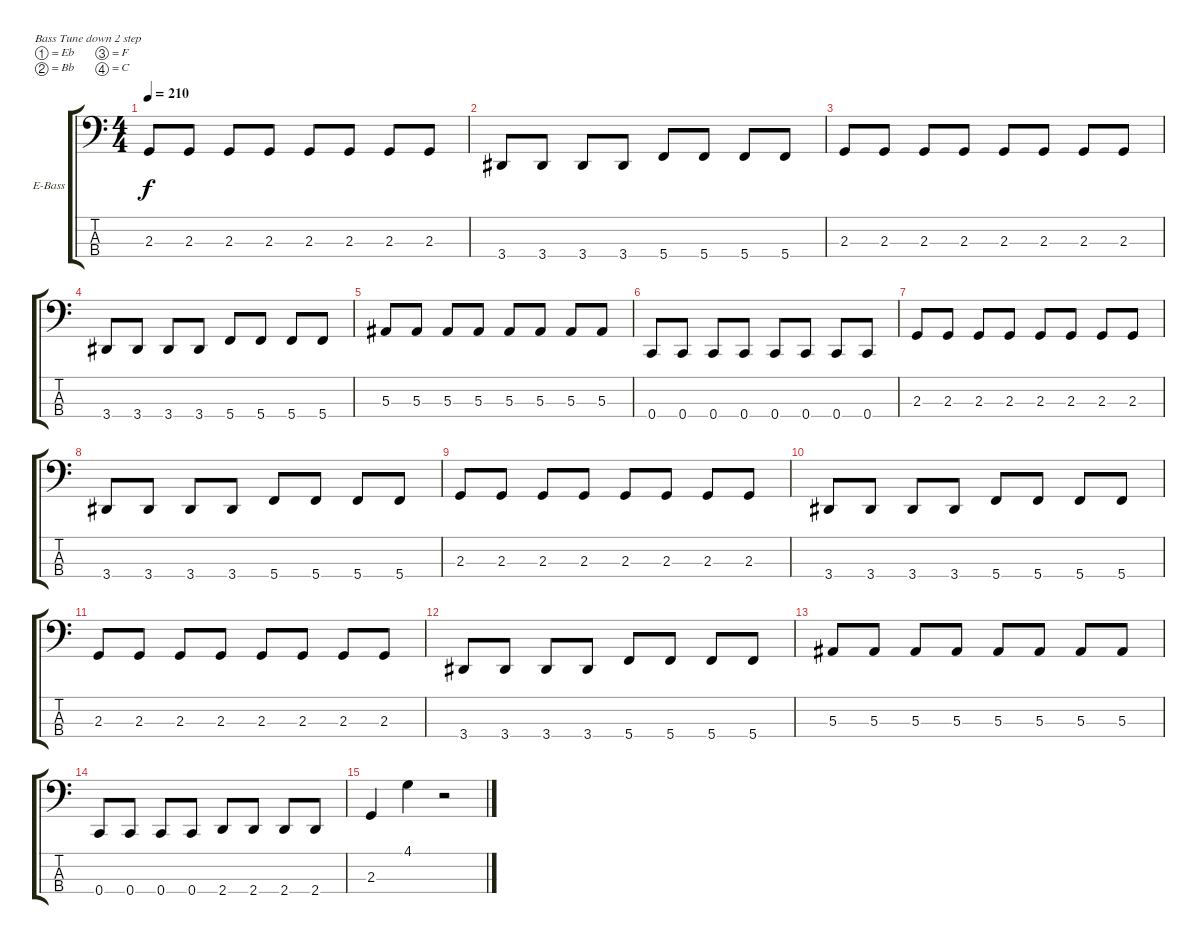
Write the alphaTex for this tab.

\bracketExtendMode groupsimilarinstruments
\firstSystemTrackNameOrientation horizontal
\otherSystemsTrackNameOrientation horizontal
\track ("Bass" "E-Bass") {instrument electricbasspick}
\staff {score tabs}
\tuning (Eb2 Bb1 F1 C1)
\ts (4 4)
\tempo 210
\clef f4
\ks c
2.3.8{dy f} 2.3.8 2.3.8 2.3.8 2.3.8 2.3.8 2.3.8 2.3.8 |
3.4.8 3.4.8 3.4.8 3.4.8 5.4.8 5.4.8 5.4.8 5.4.8 |
2.3.8 2.3.8 2.3.8 2.3.8 2.3.8 2.3.8 2.3.8 2.3.8 |
3.4.8 3.4.8 3.4.8 3.4.8 5.4.8 5.4.8 5.4.8 5.4.8 |
5.3.8 5.3.8 5.3.8 5.3.8 5.3.8 5.3.8 5.3.8 5.3.8 |
0.4.8 0.4.8 0.4.8 0.4.8 0.4.8 0.4.8 0.4.8 0.4.8 |
2.3.8 2.3.8 2.3.8 2.3.8 2.3.8 2.3.8 2.3.8 2.3.8 |
3.4.8 3.4.8 3.4.8 3.4.8 5.4.8 5.4.8 5.4.8 5.4.8 |
2.3.8 2.3.8 2.3.8 2.3.8 2.3.8 2.3.8 2.3.8 2.3.8 |
3.4.8 3.4.8 3.4.8 3.4.8 5.4.8 5.4.8 5.4.8 5.4.8 |
2.3.8 2.3.8 2.3.8 2.3.8 2.3.8 2.3.8 2.3.8 2.3.8 |
3.4.8 3.4.8 3.4.8 3.4.8 5.4.8 5.4.8 5.4.8 5.4.8 |
5.3.8 5.3.8 5.3.8 5.3.8 5.3.8 5.3.8 5.3.8 5.3.8 |
0.4.8 0.4.8 0.4.8 0.4.8 2.4.8 2.4.8 2.4.8 2.4.8 |
2.3.4 4.1.4 r.2
